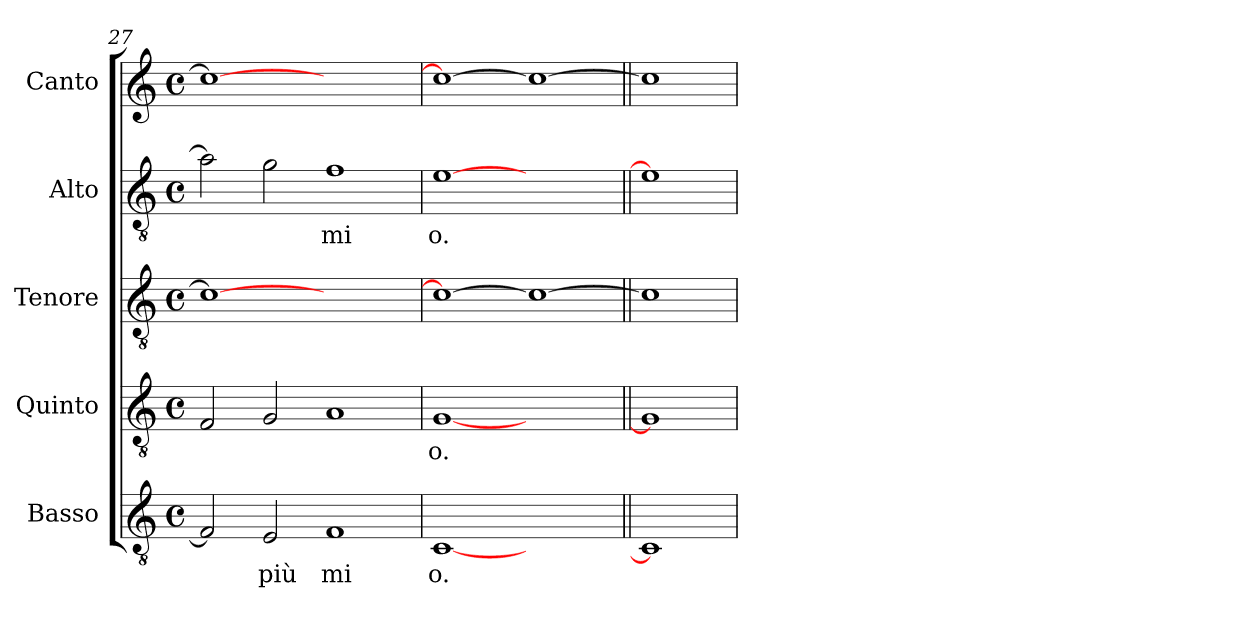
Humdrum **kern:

**kern	**text	**kern	**text	**kern	**kern	**text	**kern
*part5	*part5	*part4	*part4	*part3	*part2	*part2	*part1
*staff5	*staff5	*staff4	*staff4	*staff3	*staff2	*staff2	*staff1
*I"Basso	*	*I"Quinto	*	*I"Tenore	*I"Alto	*	*I"Canto
*I'B	*	*	*	*I'T	*I'A	*	*
*clefGv2	*	*clefGv2	*	*clefGv2	*clefGv2	*	*clefG2
*M4/4	*	*M4/4	*	*M4/4	*M4/4	*	*M4/4
*met(c)	*	*met(c)	*	*met(c)	*met(c)	*	*met(c)
=27	=27	=27	=27	=27	=27	=27	=27
2F/]	.	2F/	.	1c_	2a\]	.	1cc_
!	!LO:LY:b	!	!	!	!	!	!
2E/	più	2G/	.	.	2g\	.	.
!	!LO:LY:b	!	!	!	!	!LO:LY:b	!
1F	mi	1A	.	1ryy	1f	mi	1ryy
=28	=28	=28	=28	=28	=28	=28	=28
!	!LO:LY:b	!	!LO:LY:b	!	!	!LO:LY:b	!
[1C	o.	[1G	-o.	1c_	[1e	o.	1cc_
1ryy	.	1ryy	.	1c_	1ryy	.	1cc_
=29||	=29||	=29||	=29||	=29||	=29||	=29||	=29||
1C]	.	1G]	.	1c]	1e]	.	1cc]
=	=	=	=	=	=	=	=
*-	*-	*-	*-	*-	*-	*-	*-
